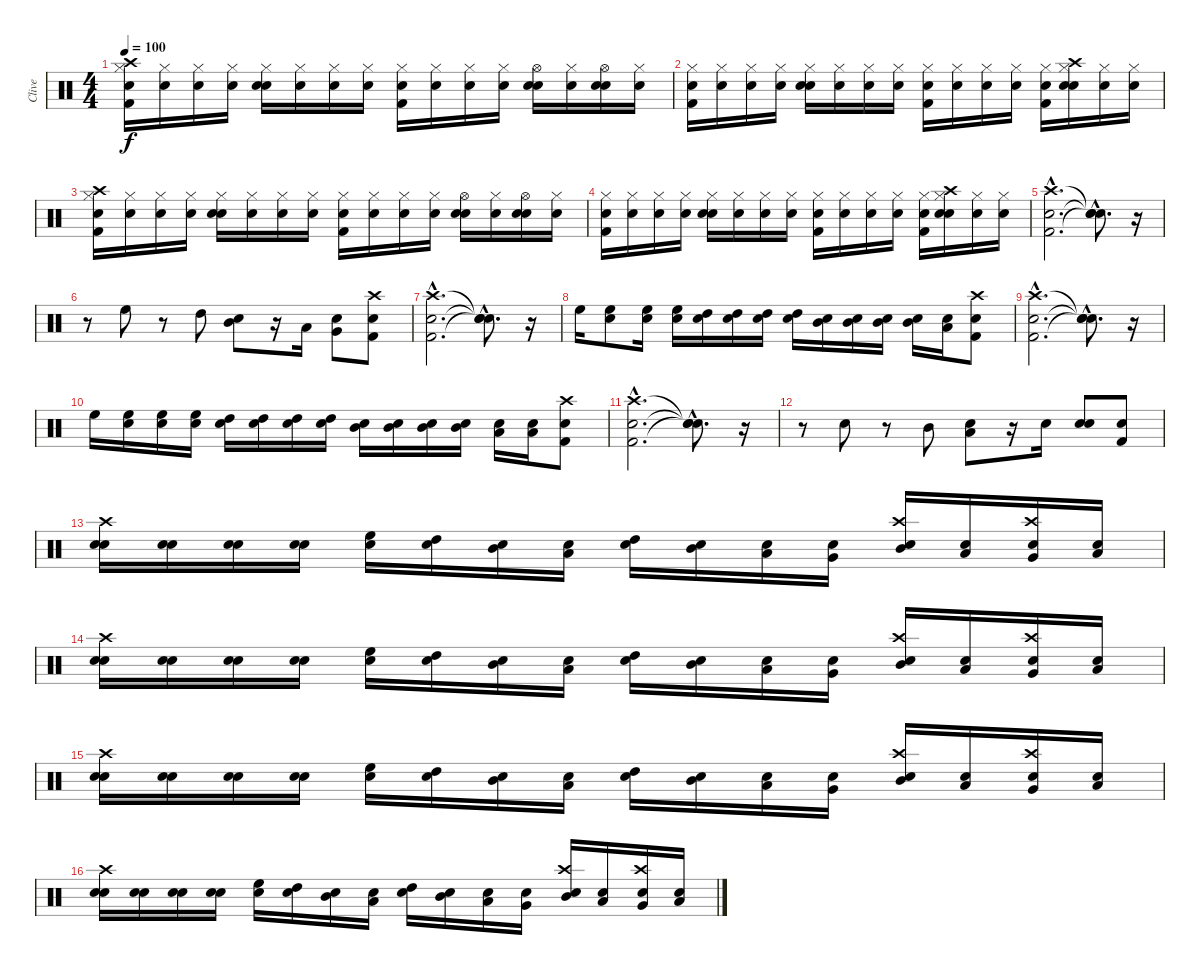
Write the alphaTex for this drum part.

\track ("Clive" "Clive") {instrument percussion}
\staff {score}
\articulation defaults
\ts (4 4)
\tempo 100
\clef neutral
\ks c
("Snare (hit)" "Kick (hit) 2" "Hi-Hat (closed)" "Crash high (hit)").16{dy f} ("Snare (hit)" "Hi-Hat (closed)").16 ("Snare (hit)" "Hi-Hat (closed)").16 ("Snare (hit)" "Hi-Hat (closed)").16 ("Snare (hit)" "Snare (hit) 2" "Hi-Hat (closed)").16 ("Snare (hit)" "Hi-Hat (closed)").16 ("Snare (hit)" "Hi-Hat (closed)").16 ("Snare (hit)" "Hi-Hat (closed)").16 ("Snare (hit)" "Kick (hit) 2" "Hi-Hat (closed)").16 ("Snare (hit)" "Hi-Hat (closed)").16 ("Snare (hit)" "Hi-Hat (closed)").16 ("Snare (hit)" "Hi-Hat (closed)").16 ("Snare (hit)" "Snare (hit) 2" "Hi-Hat (open)").16 ("Snare (hit)" "Hi-Hat (closed)").16 ("Snare (hit)" "Snare (hit) 2" "Hi-Hat (open)").16 ("Snare (hit)" "Hi-Hat (closed)").16 |
("Snare (hit)" "Kick (hit) 2" "Hi-Hat (closed)").16 ("Snare (hit)" "Hi-Hat (closed)").16 ("Snare (hit)" "Hi-Hat (closed)").16 ("Snare (hit)" "Hi-Hat (closed)").16 ("Snare (hit)" "Snare (hit) 2" "Hi-Hat (closed)").16 ("Snare (hit)" "Hi-Hat (closed)").16 ("Snare (hit)" "Hi-Hat (closed)").16 ("Snare (hit)" "Hi-Hat (closed)").16 ("Snare (hit)" "Kick (hit) 2" "Hi-Hat (closed)").16 ("Snare (hit)" "Hi-Hat (closed)").16 ("Snare (hit)" "Hi-Hat (closed)").16 ("Snare (hit)" "Hi-Hat (closed)").16 ("Snare (hit)" "Kick (hit) 2" "Hi-Hat (closed)").16 ("Snare (hit)" "Snare (hit) 2" "Hi-Hat (closed)" "Crash high (hit)").16 ("Snare (hit)" "Hi-Hat (closed)").16 ("Snare (hit)" "Hi-Hat (closed)").16 |
("Snare (hit)" "Kick (hit) 2" "Hi-Hat (closed)" "Crash high (hit)").16 ("Snare (hit)" "Hi-Hat (closed)").16 ("Snare (hit)" "Hi-Hat (closed)").16 ("Snare (hit)" "Hi-Hat (closed)").16 ("Snare (hit)" "Snare (hit) 2" "Hi-Hat (closed)").16 ("Snare (hit)" "Hi-Hat (closed)").16 ("Snare (hit)" "Hi-Hat (closed)").16 ("Snare (hit)" "Hi-Hat (closed)").16 ("Snare (hit)" "Kick (hit) 2" "Hi-Hat (closed)").16 ("Snare (hit)" "Hi-Hat (closed)").16 ("Snare (hit)" "Hi-Hat (closed)").16 ("Snare (hit)" "Hi-Hat (closed)").16 ("Snare (hit)" "Snare (hit) 2" "Hi-Hat (open)").16 ("Snare (hit)" "Hi-Hat (closed)").16 ("Snare (hit)" "Snare (hit) 2" "Hi-Hat (open)").16 ("Snare (hit)" "Hi-Hat (closed)").16 |
("Snare (hit)" "Kick (hit) 2" "Hi-Hat (closed)").16 ("Snare (hit)" "Hi-Hat (closed)").16 ("Snare (hit)" "Hi-Hat (closed)").16 ("Snare (hit)" "Hi-Hat (closed)").16 ("Snare (hit)" "Snare (hit) 2" "Hi-Hat (closed)").16 ("Snare (hit)" "Hi-Hat (closed)").16 ("Snare (hit)" "Hi-Hat (closed)").16 ("Snare (hit)" "Hi-Hat (closed)").16 ("Snare (hit)" "Kick (hit) 2" "Hi-Hat (closed)").16 ("Snare (hit)" "Hi-Hat (closed)").16 ("Snare (hit)" "Hi-Hat (closed)").16 ("Snare (hit)" "Hi-Hat (closed)").16 ("Snare (hit)" "Kick (hit) 2" "Hi-Hat (closed)").16 ("Snare (hit)" "Snare (hit) 2" "Hi-Hat (closed)" "Crash high (hit)").16 ("Snare (hit)" "Hi-Hat (closed)").16 ("Snare (hit)" "Hi-Hat (closed)").16 |
("Snare (hit)"{hac} "Kick (hit) 2"{hac} "Crash high (hit)"{hac}).2{d} ("Snare (hit)"{hac t} "Snare (hit)"{hac t} "Snare (hit)"{hac t}).8{d} r.16 |
r.8 "High Floor Tom (hit)".8 r.8 "High Tom (hit)".8 ("Snare (hit)" "Mid Tom (hit)").8 r.16 "Low Tom (hit)".16 ("Snare (hit)" "Very Low Tom (hit)").8 ("Snare (hit)" "Kick (hit) 2" "Crash high (hit)").8 |
("Snare (hit)"{hac} "Kick (hit) 2"{hac} "Crash high (hit)"{hac}).2{d} ("Snare (hit)"{hac t} "Snare (hit)"{hac t} "Snare (hit)"{hac t}).8{d} r.16 |
"High Floor Tom (hit)".16 ("Snare (hit)" "High Floor Tom (hit)").8 ("Snare (hit)" "High Floor Tom (hit)").16 ("Snare (hit)" "High Floor Tom (hit)").16 ("Snare (hit)" "High Tom (hit)").16 ("Snare (hit)" "High Tom (hit)").16 ("Snare (hit)" "High Tom (hit)").16 ("Snare (hit)" "High Tom (hit)").16 ("Snare (hit)" "Mid Tom (hit)").16 ("Snare (hit)" "Mid Tom (hit)").16 ("Snare (hit)" "Mid Tom (hit)").16 ("Snare (hit)" "Mid Tom (hit)").16 ("Snare (hit)" "Low Tom (hit)").16 ("Snare (hit)" "Kick (hit) 2" "Crash high (hit)").8 |
("Snare (hit)"{hac} "Kick (hit) 2"{hac} "Crash high (hit)"{hac}).2{d} ("Snare (hit)"{hac t} "Snare (hit)"{hac t} "Snare (hit)"{hac t}).8{d} r.16 |
"High Floor Tom (hit)".16 ("Snare (hit)" "High Floor Tom (hit)").16 ("Snare (hit)" "High Floor Tom (hit)").16 ("Snare (hit)" "High Floor Tom (hit)").16 ("Snare (hit)" "High Tom (hit)").16 ("Snare (hit)" "High Tom (hit)").16 ("Snare (hit)" "High Tom (hit)").16 ("Snare (hit)" "High Tom (hit)").16 ("Snare (hit)" "Mid Tom (hit)").16 ("Snare (hit)" "Mid Tom (hit)").16 ("Snare (hit)" "Mid Tom (hit)").16 ("Snare (hit)" "Mid Tom (hit)").16 ("Snare (hit)" "Low Tom (hit)").16 ("Snare (hit)" "Low Tom (hit)").16 ("Snare (hit)" "Kick (hit) 2" "Crash high (hit)").8 |
("Snare (hit)"{hac} "Kick (hit) 2"{hac} "Crash high (hit)"{hac}).2{d} ("Snare (hit)"{hac t} "Snare (hit)"{hac t} "Snare (hit)"{hac t}).8{d} r.16 |
r.8 "Snare (hit) 2".8 r.8 "Mid Tom (hit)".8 ("Snare (hit)" "Low Tom (hit)").8 r.16 "Snare (hit) 2".16 ("Snare (hit)" "Snare (hit) 2").8 ("Snare (hit)" "Kick (hit) 2").8 |
("Snare (hit)" "Snare (hit) 2" "Crash high (hit)").16 ("Snare (hit)" "Snare (hit) 2").16 ("Snare (hit)" "Snare (hit) 2").16 ("Snare (hit)" "Snare (hit) 2").16 ("Snare (hit)" "High Floor Tom (hit)").16 ("Snare (hit)" "High Tom (hit)").16 ("Snare (hit)" "Mid Tom (hit)").16 ("Snare (hit)" "Low Tom (hit)").16 ("Snare (hit)" "High Tom (hit)").16 ("Snare (hit)" "Mid Tom (hit)").16 ("Snare (hit)" "Low Tom (hit)").16 ("Snare (hit)" "Very Low Tom (hit)").16 ("Snare (hit)" "Mid Tom (hit)" "Crash high (hit)").16 ("Snare (hit)" "Low Tom (hit)").16 ("Snare (hit)" "Very Low Tom (hit)" "Crash high (hit)").16 ("Snare (hit)" "Low Floor Tom (hit)").16 |
("Snare (hit)" "Snare (hit) 2" "Crash high (hit)").16 ("Snare (hit)" "Snare (hit) 2").16 ("Snare (hit)" "Snare (hit) 2").16 ("Snare (hit)" "Snare (hit) 2").16 ("Snare (hit)" "High Floor Tom (hit)").16 ("Snare (hit)" "High Tom (hit)").16 ("Snare (hit)" "Mid Tom (hit)").16 ("Snare (hit)" "Low Tom (hit)").16 ("Snare (hit)" "High Tom (hit)").16 ("Snare (hit)" "Mid Tom (hit)").16 ("Snare (hit)" "Low Tom (hit)").16 ("Snare (hit)" "Very Low Tom (hit)").16 ("Snare (hit)" "Mid Tom (hit)" "Crash high (hit)").16 ("Snare (hit)" "Low Tom (hit)").16 ("Snare (hit)" "Very Low Tom (hit)" "Crash high (hit)").16 ("Snare (hit)" "Low Floor Tom (hit)").16 |
("Snare (hit)" "Snare (hit) 2" "Crash high (hit)").16 ("Snare (hit)" "Snare (hit) 2").16 ("Snare (hit)" "Snare (hit) 2").16 ("Snare (hit)" "Snare (hit) 2").16 ("Snare (hit)" "High Floor Tom (hit)").16 ("Snare (hit)" "High Tom (hit)").16 ("Snare (hit)" "Mid Tom (hit)").16 ("Snare (hit)" "Low Tom (hit)").16 ("Snare (hit)" "High Tom (hit)").16 ("Snare (hit)" "Mid Tom (hit)").16 ("Snare (hit)" "Low Tom (hit)").16 ("Snare (hit)" "Very Low Tom (hit)").16 ("Snare (hit)" "Mid Tom (hit)" "Crash high (hit)").16 ("Snare (hit)" "Low Tom (hit)").16 ("Snare (hit)" "Very Low Tom (hit)" "Crash high (hit)").16 ("Snare (hit)" "Low Floor Tom (hit)").16 |
("Snare (hit)" "Snare (hit) 2" "Crash high (hit)").16 ("Snare (hit)" "Snare (hit) 2").16 ("Snare (hit)" "Snare (hit) 2").16 ("Snare (hit)" "Snare (hit) 2").16 ("Snare (hit)" "High Floor Tom (hit)").16 ("Snare (hit)" "High Tom (hit)").16 ("Snare (hit)" "Mid Tom (hit)").16 ("Snare (hit)" "Low Tom (hit)").16 ("Snare (hit)" "High Tom (hit)").16 ("Snare (hit)" "Mid Tom (hit)").16 ("Snare (hit)" "Low Tom (hit)").16 ("Snare (hit)" "Very Low Tom (hit)").16 ("Snare (hit)" "Mid Tom (hit)" "Crash high (hit)").16 ("Snare (hit)" "Low Tom (hit)").16 ("Snare (hit)" "Very Low Tom (hit)" "Crash high (hit)").16 ("Snare (hit)" "Low Floor Tom (hit)").16
